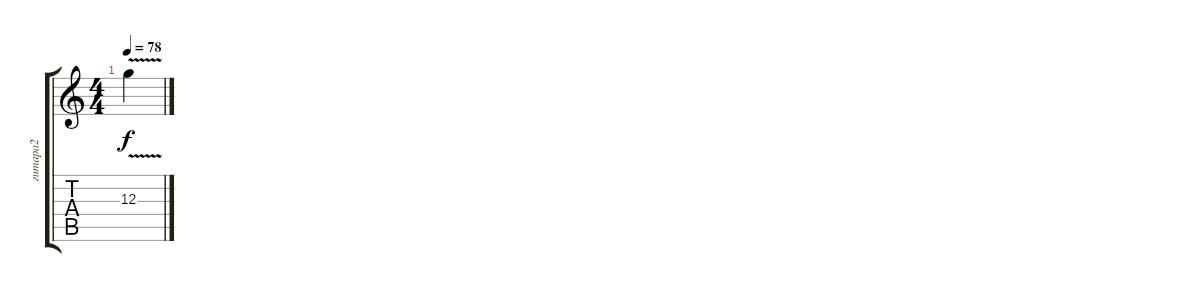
\track ("гитара2" "гитара2") {instrument distortionguitar}
\staff {score tabs}
\tuning (E4 B3 G3 D3 A2 D2) {hide}
\ts (4 4)
\tempo 78
\clef g2
\ks c
12.3{v}.4{dy f}
